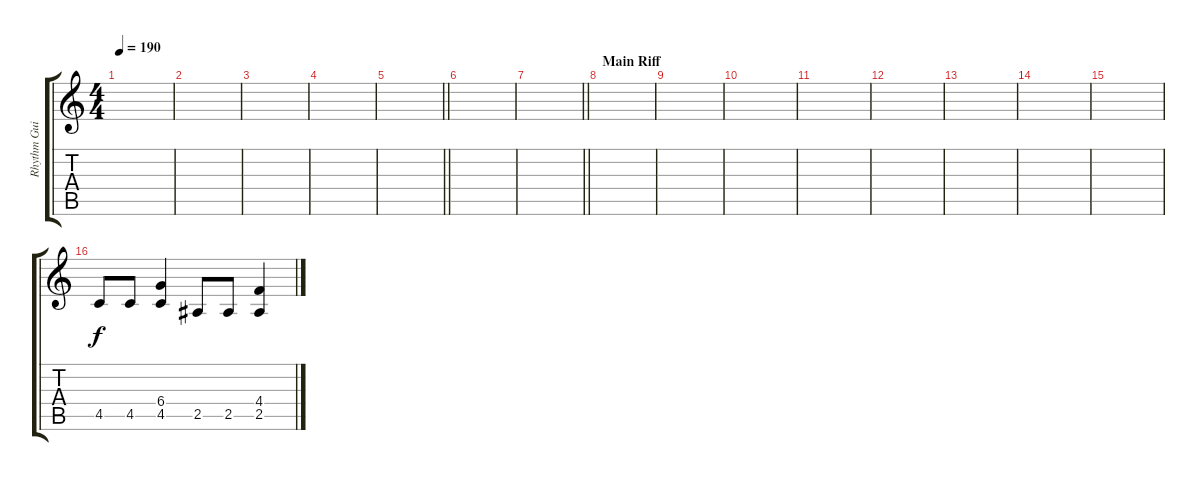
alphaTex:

\track ("Rhythm Guitar" "Rhythm Gui") {instrument overdrivenguitar}
\staff {score tabs}
\tuning (Eb4 Bb3 Gb3 Db3 Ab2 Eb2) {hide}
\ts (4 4)
\tempo 190
\clef g2
\ks c
|
|
|
|
\barLineRight lightlight
|
|
\barLineRight lightlight
|
\section ("" "Main Riff")
|
|
|
|
|
|
|
|
4.5.8 4.5.8 (6.4 4.5).4 2.5.8 2.5.8 (4.4 2.5).4
